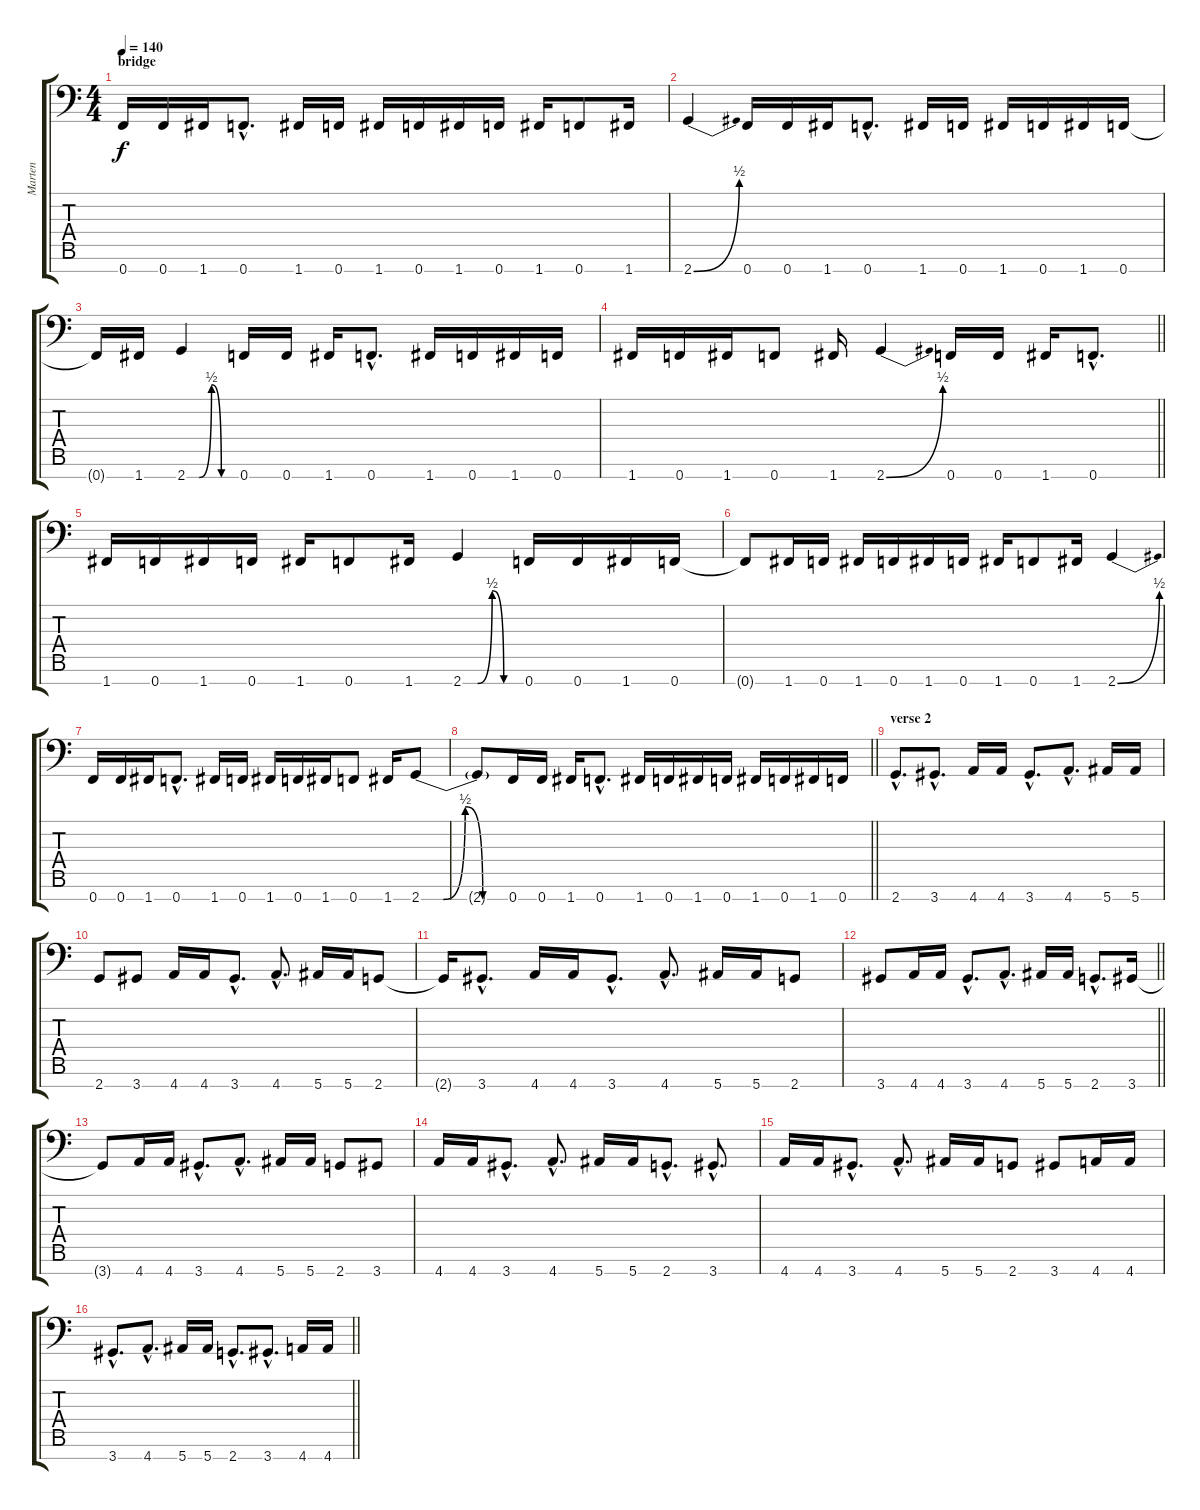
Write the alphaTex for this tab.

\track ("Marten" "Marten") {instrument distortionguitar}
\staff {score tabs}
\tuning (Bb3 Gb3 Db3 Ab2 Eb2 Bb1 F1) {hide}
\ts (4 4)
\section ("" "bridge")
\tempo 140
\clef f4
\ks c
0.7.16{dy f} 0.7.16 1.7.16 0.7{hac}.8{d} 1.7.16 0.7.16 1.7.16 0.7.16 1.7.16 0.7.16 1.7.16 0.7.8 1.7.16 |
2.7{be (bend 0 0 60 2)}.4 0.7.16 0.7.16 1.7.16 0.7{hac}.8{d} 1.7.16 0.7.16 1.7.16 0.7.16 1.7.16 0.7.16 |
0.7{t}.16 1.7.16 2.7{be (custom 0 0 15 0 30 2 42 0 60 0)}.4 0.7.16 0.7.16 1.7.16 0.7{hac}.8{d} 1.7.16 0.7.16 1.7.16 0.7.16 |
\barLineRight lightlight
1.7.16 0.7.16 1.7.16 0.7.8 1.7.16 2.7{be (bend 0 0 60 2)}.4 0.7.16 0.7.16 1.7.16 0.7{hac}.8{d} |
1.7.16 0.7.16 1.7.16 0.7.16 1.7.16 0.7.8 1.7.16 2.7{be (custom 0 0 15 0 30 2 42 0 60 0)}.4 0.7.16 0.7.16 1.7.16 0.7.16 |
0.7{t}.8 1.7.16 0.7.16 1.7.16 0.7.16 1.7.16 0.7.16 1.7.16 0.7.8 1.7.16 2.7{be (bend 0 0 60 2)}.4 |
0.7.16 0.7.16 1.7.16 0.7{hac}.8{d} 1.7.16 0.7.16 1.7.16 0.7.16 1.7.16 0.7.8 1.7.16 2.7{be (custom 0 0 15 0 30 2 42 0 60 0)}.8 |
\barLineRight lightlight
2.7{t}.8 0.7.16 0.7.16 1.7.16 0.7{hac}.8{d} 1.7.16 0.7.16 1.7.16 0.7.16 1.7.16 0.7.16 1.7.16 0.7.16 |
\section ("" "verse 2")
2.7{hac}.8{d} 3.7{hac}.8{d} 4.7.16 4.7.16 3.7{hac}.8{d} 4.7{hac}.8{d} 5.7.16 5.7.16 |
2.7.8 3.7.8 4.7.16 4.7.16 3.7{hac}.8{d} 4.7{hac}.8{d} 5.7.16 5.7.16 2.7.8 |
2.7{t}.16 3.7{hac}.8{d} 4.7.16 4.7.16 3.7{hac}.8{d} 4.7{hac}.8{d} 5.7.16 5.7.16 2.7.8 |
\barLineRight lightlight
3.7.8 4.7.16 4.7.16 3.7{hac}.8{d} 4.7{hac}.8{d} 5.7.16 5.7.16 2.7{hac}.8{d} 3.7.16 |
3.7{t}.8 4.7.16 4.7.16 3.7{hac}.8{d} 4.7{hac}.8{d} 5.7.16 5.7.16 2.7.8 3.7.8 |
4.7.16 4.7.16 3.7{hac}.8{d} 4.7{hac}.8{d} 5.7.16 5.7.16 2.7{hac}.8{d} 3.7{hac}.8{d} |
4.7.16 4.7.16 3.7{hac}.8{d} 4.7{hac}.8{d} 5.7.16 5.7.16 2.7.8 3.7.8 4.7.16 4.7.16 |
\barLineRight lightlight
3.7{hac}.8{d} 4.7{hac}.8{d} 5.7.16 5.7.16 2.7{hac}.8{d} 3.7{hac}.8{d} 4.7.16 4.7.16
